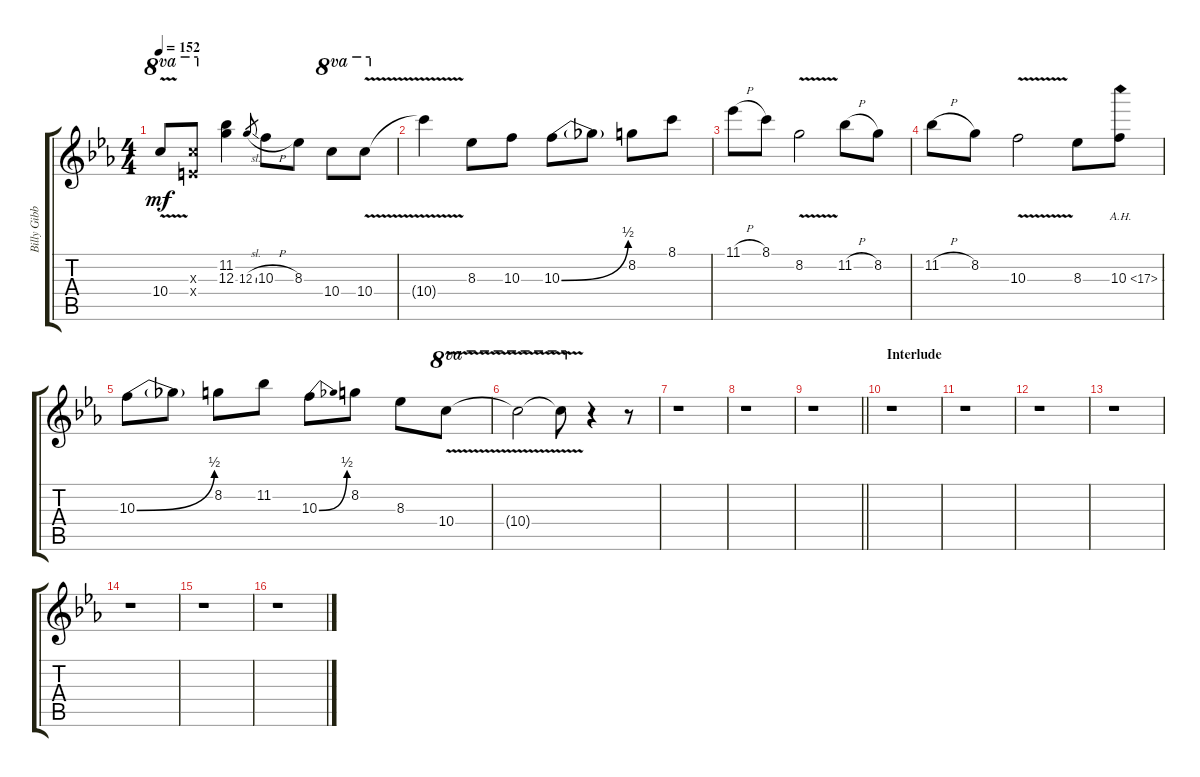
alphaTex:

\track ("Billy Gibbons -Overdriven Gtr." "Billy Gibb") {instrument overdrivenguitar}
\staff {score tabs}
\tuning (E4 B3 G3 D4 A3 E3) {hide}
\ts (4 4)
\tempo 152
\clef g2
\ks eb
10.4{v t}.8{ot 8va dy mf} (9.3{x} 10.4{x}).8{ot 8va} (11.2 12.3).4 12.3{sl}.8{gr} 10.3{h}.8 8.3.8 10.4.8{ot 8va} 10.4{v}.8{ot 8va} |
10.4{v t}.4 8.3.8 10.3.8 10.3{be (bend 0 0 60 2)}.8 10.3{t}.8 8.2.8 8.1.8 |
11.1{h}.8 8.1.8 8.2{v}.2 11.2{h}.8 8.2.8 |
11.2{h}.8 8.2.8 10.3{v}.2 8.3.8 10.3{ah 7}.8 |
10.3{be (bend 0 0 60 2)}.8 10.3{t}.8 8.2.8 11.2.8 10.3{be (bend 0 0 60 2)}.8 8.2.8 8.3.8 10.4{v}.8{ot 8va} |
10.4{v t}.2{ot 8va} 10.4{v t}.8{ot 8va} r.4 r.8 |
r.1 |
r.1 |
\barLineRight lightlight
r.1 |
\section ("" "Interlude")
r.1 |
r.1 |
r.1 |
r.1 |
r.1 |
r.1 |
r.1
